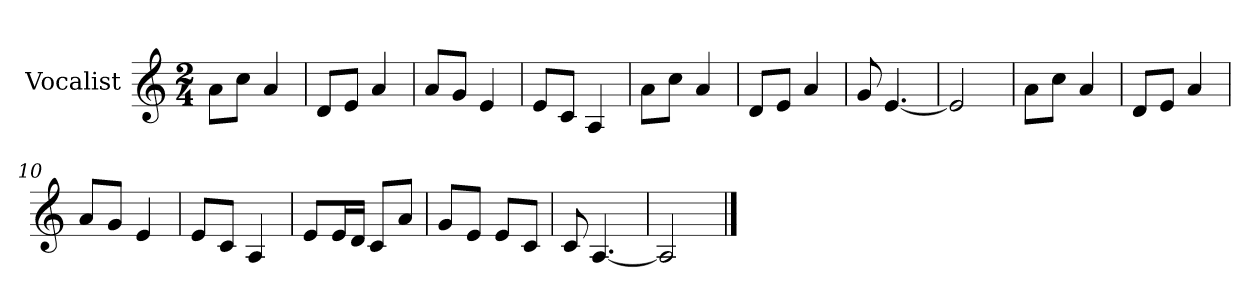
**kern
*part1
*staff1
*I"Vocalist
*k[]
*C:
*M2/4
=
8aL
8ccJ
4a
=1
8dL
8eJ
4a
=2
8aL
8gJ
4e
=3
8eL
8cJ
4A
=4
8aL
8ccJ
4a
=5
8dL
8eJ
4a
=6
8g
[4.e
=7
2e]
=8
8aL
8ccJ
4a
=9
8dL
8eJ
4a
=10
8aL
8gJ
4e
=11
8eL
8cJ
4A
=12
8eL
16eL
16dJJ
8cL
8aJ
=13
8gL
8eJ
8eL
8cJ
=14
8c
[4.A
=15
2A]
==
*-
